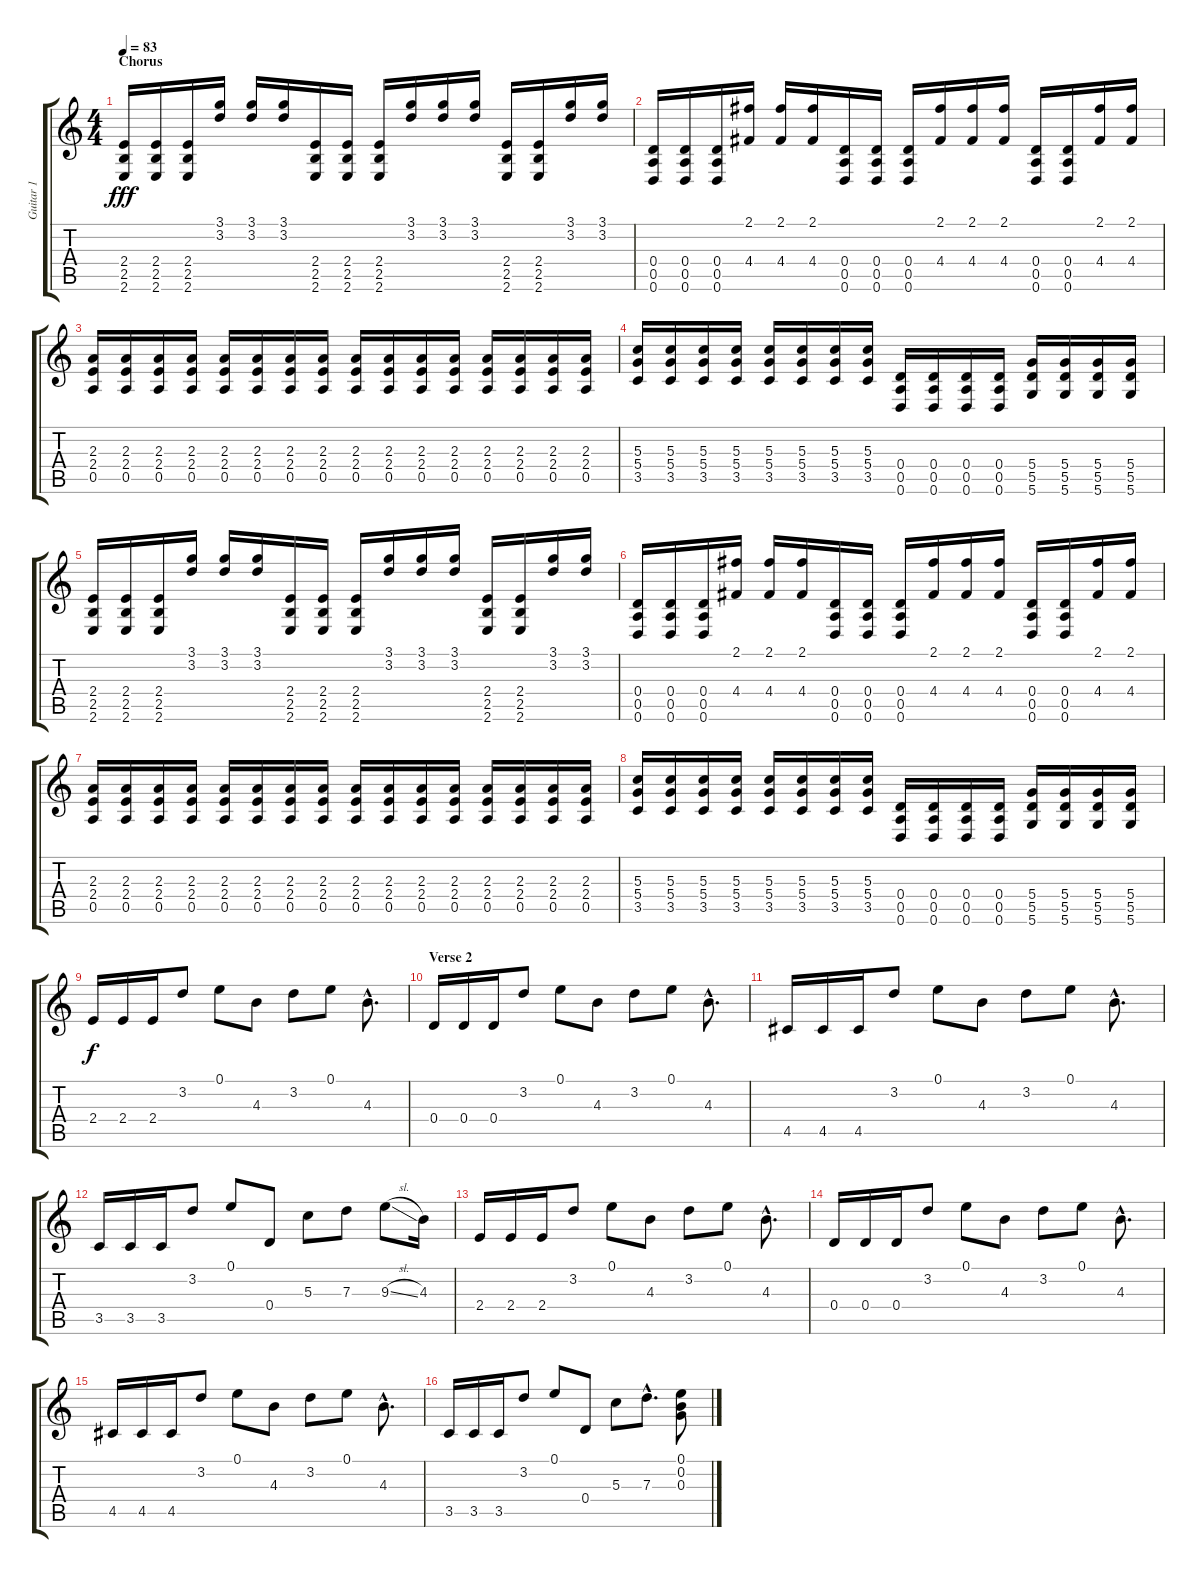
\track ("Guitar 1" "Guitar 1") {instrument distortionguitar}
\staff {score tabs}
\tuning (E4 B3 G3 D3 A2 D2) {hide}
\ts (4 4)
\section ("" "Chorus")
\tempo 83
\clef g2
\ks c
(2.4 2.5 2.6).16{dy fff} (2.4 2.5 2.6).16 (2.4 2.5 2.6).16 (3.1 3.2).16 (3.1 3.2).16 (3.1 3.2).16 (2.4 2.5 2.6).16 (2.4 2.5 2.6).16 (2.4 2.5 2.6).16 (3.1 3.2).16 (3.1 3.2).16 (3.1 3.2).16 (2.4 2.5 2.6).16 (2.4 2.5 2.6).16 (3.1 3.2).16 (3.1 3.2).16 |
(0.4 0.5 0.6).16 (0.4 0.5 0.6).16 (0.4 0.5 0.6).16 (2.1 4.4).16 (2.1 4.4).16 (2.1 4.4).16 (0.4 0.5 0.6).16 (0.4 0.5 0.6).16 (0.4 0.5 0.6).16 (2.1 4.4).16 (2.1 4.4).16 (2.1 4.4).16 (0.4 0.5 0.6).16 (0.4 0.5 0.6).16 (2.1 4.4).16 (2.1 4.4).16 |
(2.3 2.4 0.5).16 (2.3 2.4 0.5).16 (2.3 2.4 0.5).16 (2.3 2.4 0.5).16 (2.3 2.4 0.5).16 (2.3 2.4 0.5).16 (2.3 2.4 0.5).16 (2.3 2.4 0.5).16 (2.3 2.4 0.5).16 (2.3 2.4 0.5).16 (2.3 2.4 0.5).16 (2.3 2.4 0.5).16 (2.3 2.4 0.5).16 (2.3 2.4 0.5).16 (2.3 2.4 0.5).16 (2.3 2.4 0.5).16 |
(5.3 5.4 3.5).16 (5.3 5.4 3.5).16 (5.3 5.4 3.5).16 (5.3 5.4 3.5).16 (5.3 5.4 3.5).16 (5.3 5.4 3.5).16 (5.3 5.4 3.5).16 (5.3 5.4 3.5).16 (0.4 0.5 0.6).16 (0.4 0.5 0.6).16 (0.4 0.5 0.6).16 (0.4 0.5 0.6).16 (5.4 5.5 5.6).16 (5.4 5.5 5.6).16 (5.4 5.5 5.6).16 (5.4 5.5 5.6).16 |
(2.4 2.5 2.6).16 (2.4 2.5 2.6).16 (2.4 2.5 2.6).16 (3.1 3.2).16 (3.1 3.2).16 (3.1 3.2).16 (2.4 2.5 2.6).16 (2.4 2.5 2.6).16 (2.4 2.5 2.6).16 (3.1 3.2).16 (3.1 3.2).16 (3.1 3.2).16 (2.4 2.5 2.6).16 (2.4 2.5 2.6).16 (3.1 3.2).16 (3.1 3.2).16 |
(0.4 0.5 0.6).16 (0.4 0.5 0.6).16 (0.4 0.5 0.6).16 (2.1 4.4).16 (2.1 4.4).16 (2.1 4.4).16 (0.4 0.5 0.6).16 (0.4 0.5 0.6).16 (0.4 0.5 0.6).16 (2.1 4.4).16 (2.1 4.4).16 (2.1 4.4).16 (0.4 0.5 0.6).16 (0.4 0.5 0.6).16 (2.1 4.4).16 (2.1 4.4).16 |
(2.3 2.4 0.5).16 (2.3 2.4 0.5).16 (2.3 2.4 0.5).16 (2.3 2.4 0.5).16 (2.3 2.4 0.5).16 (2.3 2.4 0.5).16 (2.3 2.4 0.5).16 (2.3 2.4 0.5).16 (2.3 2.4 0.5).16 (2.3 2.4 0.5).16 (2.3 2.4 0.5).16 (2.3 2.4 0.5).16 (2.3 2.4 0.5).16 (2.3 2.4 0.5).16 (2.3 2.4 0.5).16 (2.3 2.4 0.5).16 |
(5.3 5.4 3.5).16 (5.3 5.4 3.5).16 (5.3 5.4 3.5).16 (5.3 5.4 3.5).16 (5.3 5.4 3.5).16 (5.3 5.4 3.5).16 (5.3 5.4 3.5).16 (5.3 5.4 3.5).16 (0.4 0.5 0.6).16 (0.4 0.5 0.6).16 (0.4 0.5 0.6).16 (0.4 0.5 0.6).16 (5.4 5.5 5.6).16 (5.4 5.5 5.6).16 (5.4 5.5 5.6).16 (5.4 5.5 5.6).16 |
2.4.16{dy f} 2.4.16 2.4.16 3.2.8 0.1.8 4.3.8 3.2.8 0.1.8 4.3{hac}.8{d} |
\section ("" "Verse 2")
0.4.16 0.4.16 0.4.16 3.2.8 0.1.8 4.3.8 3.2.8 0.1.8 4.3{hac}.8{d} |
4.5.16 4.5.16 4.5.16 3.2.8 0.1.8 4.3.8 3.2.8 0.1.8 4.3{hac}.8{d} |
3.5.16 3.5.16 3.5.16 3.2.8 0.1.8 0.4.8 5.3.8 7.3.8 9.3{sl}.8 4.3.16 |
2.4.16 2.4.16 2.4.16 3.2.8 0.1.8 4.3.8 3.2.8 0.1.8 4.3{hac}.8{d} |
0.4.16 0.4.16 0.4.16 3.2.8 0.1.8 4.3.8 3.2.8 0.1.8 4.3{hac}.8{d} |
4.5.16 4.5.16 4.5.16 3.2.8 0.1.8 4.3.8 3.2.8 0.1.8 4.3{hac}.8{d} |
3.5.16 3.5.16 3.5.16 3.2.8 0.1.8 0.4.8 5.3.8 7.3{hac}.8{d} (0.1 0.2 0.3).8
